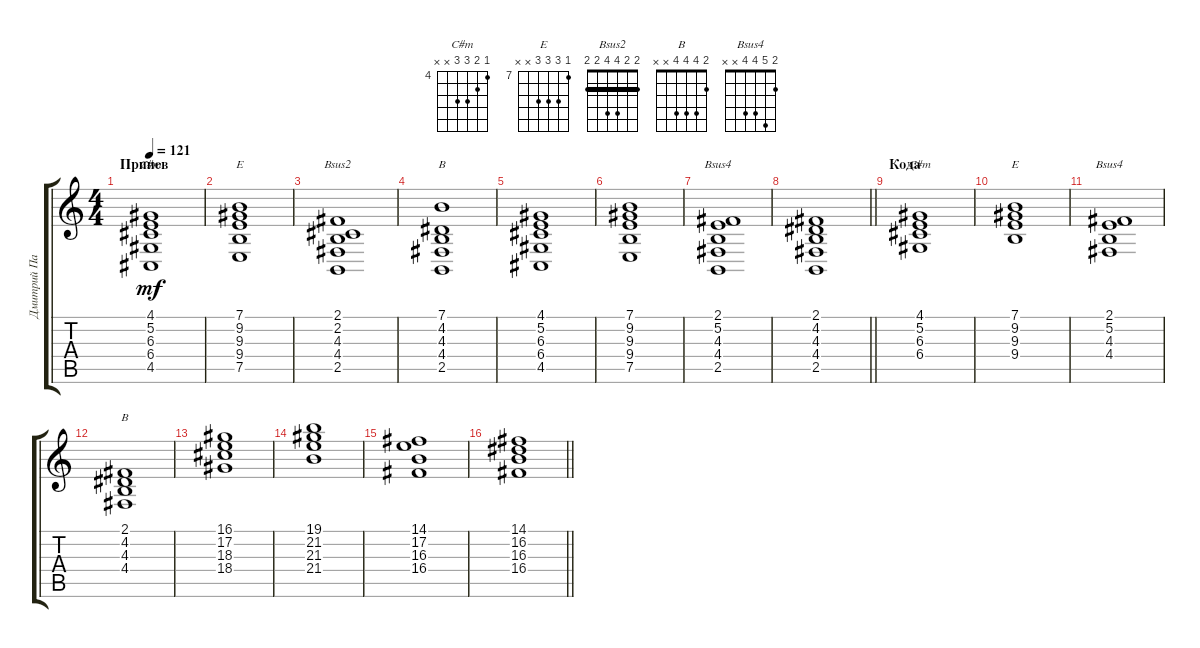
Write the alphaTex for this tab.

\track ("Дмитрий Парфенов" "Дмитрий Па") {instrument stringensemble1}
\staff {score tabs}
\tuning (E4 B3 G3 D3 A2 E2) {hide}
\chord ("C#m" 4 5 6 6 4 4) {firstfret 4 barre 4}
\chord ("E" 7 9 9 9 7 7) {firstfret 7 barre 7}
\chord ("Bsus2" 2 2 4 4 2 2) {barre 2}
\chord ("B" 2 4 4 4 2 2) {barre 2}
\chord ("Bsus4" 2 5 4 4 2 2) {barre 2}
\chord ("C#m" 4 5 6 6 x x) {firstfret 4}
\chord ("E" 7 9 9 9 x x) {firstfret 7}
\chord ("Bsus4" 2 5 4 4 x x)
\chord ("B" 2 4 4 4 x x)
\ts (4 4)
\section ("" "Припев")
\tempo 121
\clef g2
\ks c
(4.1 5.2 6.3 6.4 4.5).1{ch "C#m" dy mf} |
(7.1 9.2 9.3 9.4 7.5).1{ch "E"} |
(2.1 2.2 4.3 4.4 2.5).1{ch "Bsus2"} |
(7.1 4.2 4.3 4.4 2.5).1{ch "B"} |
(4.1 5.2 6.3 6.4 4.5).1 |
(7.1 9.2 9.3 9.4 7.5).1 |
(2.1 5.2 4.3 4.4 2.5).1{ch "Bsus4"} |
\barLineRight lightlight
(2.1 4.2 4.3 4.4 2.5).1 |
\section ("" "Кода")
(4.1 5.2 6.3 6.4).1{ch "C#m"} |
(7.1 9.2 9.3 9.4).1{ch "E"} |
(2.1 5.2 4.3 4.4).1{ch "Bsus4"} |
(2.1 4.2 4.3 4.4).1{ch "B"} |
(16.1 17.2 18.3 18.4).1 |
(19.1 21.2 21.3 21.4).1 |
(14.1 17.2 16.3 16.4).1 |
\barLineRight lightlight
(14.1 16.2 16.3 16.4).1
